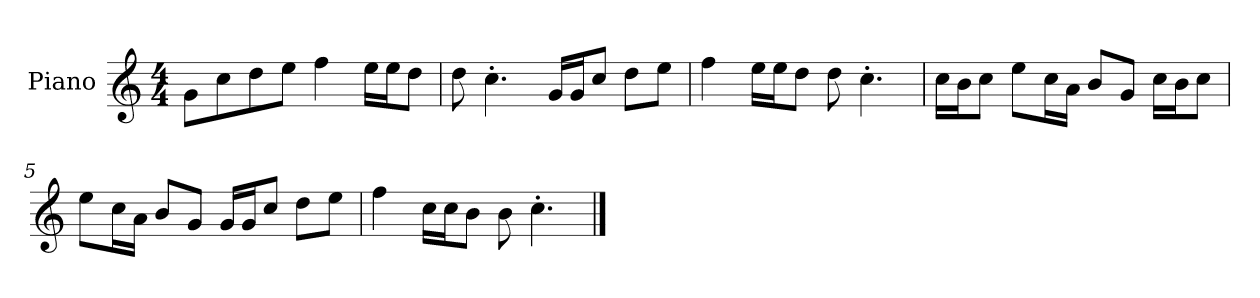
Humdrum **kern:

**kern
*part1
*staff1
*I"Piano
*I'P-no
*clefG2
*k[]
*M4/4
*MM90
=1
8g\L
8cc\
8dd\
8ee\J
4ff\
16ee\LL
16ee\J
8dd\J
=2
8dd\
4.cc'\
16g/LL
16g/J
8cc/J
8dd\L
8ee\J
=3
4ff\
16ee\LL
16ee\J
8dd\J
8dd\
4.cc'\
=4
16cc\LL
16b\J
8cc\J
8ee\L
16cc\L
16a\JJ
8b/L
8g/J
16cc\LL
16b\J
8cc\J
!!LO:LB:g=z
=5
8ee\L
16cc\L
16a\JJ
8b/L
8g/J
16g/LL
16g/J
8cc/J
8dd\L
8ee\J
=6
4ff\
16cc\LL
16cc\J
8b\J
8b\
4.cc'\
==
*-
